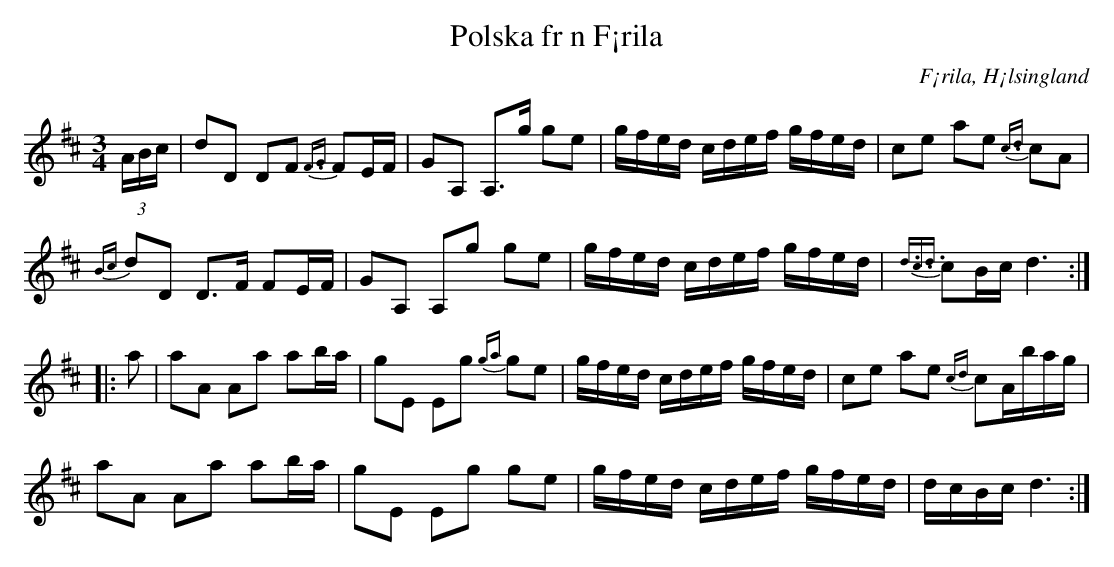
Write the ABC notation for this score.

X:1
T:Polska fr n F¡rila
O:F¡rila, H¡lsingland
M:3/4
L:1/16
U:t=turn
K:D
(3ABc | d2D2 D2F2 {F3/2G}F2EF | G2A,2 A,2>g2 g2e2 | gfed cdef gfed | c2e2 a2e2 {c3/2d}c2A2 |
{Bc}d2D2 D2>F2 F2EF | G2A,2 A,2g2 g2e2 | gfed cdef gfed | {d3/2c3/2d3/2}c2Bc d6 ::
a2 | a2A2 A2a2 a2ba | g2E2 E2g2 {ga}g2e2 | gfed cdef gfed | c2e2 a2e2 {cd}c2A5/6b3/6a2/6g2/6 |
a2A2 A2a2 a2ba | g2E2 E2g2 g2e2 | gfed cdef gfed | dcBc d6 :|
